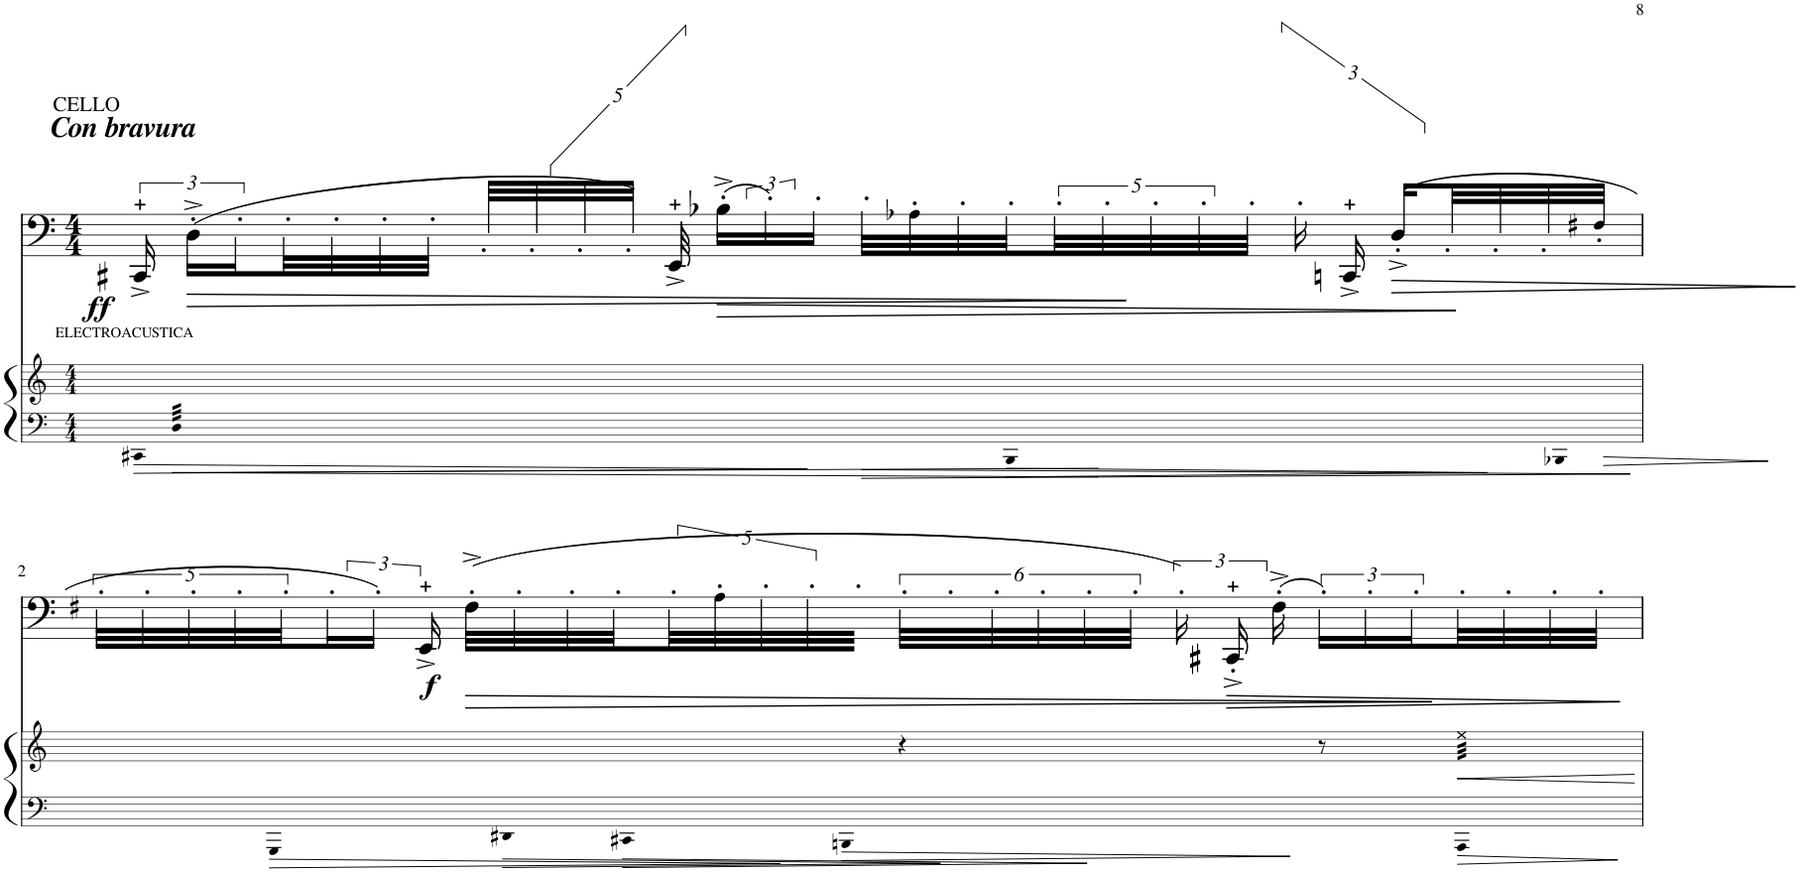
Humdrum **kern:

**kern	**kern	**dynam	**kern	**dynam
*part2	*part2	*part2	*part1	*part1
*staff3	*staff2	*staff2/3	*staff1	*staff1
*I"Piano	*	*	*I"Violonchelo	*
*I'Pno	*	*	*I'Vc	*
*stria5	*stria5	*	*	*
*clefF4	*clefG2	*	*clefF4	*
*k[]	*k[]	*	*k[]	*
*M4/4	*M4/4	*	*M4/4	*
=1	=1	=1	=1	=1
*^	*	*	*	*
!	!	!	!	!LO:TX:a:Bi:t=Con bravura	!
!	!	!	!	!LO:TX:a:t=CELLO	!
!	!	!LO:TX:a:t=ELECTROACUSTICA	!	!	!
!	!	!	!	!	!LO:DY:b
40ryy	32CC#XLLL	1ryy	.	24CC#X^/	ff
10D@80@	.	.	.	.	.
.	16ryy	.	.	.	.
!	!	!	!	!	!LO:HP:b
.	.	.	.	(24D'^\LL	>
.	.	.	.	24D'!\	.
*v	*v	*	*	*	*
8ryy	.	.	32D'!\L	.
.	.	.	32D'!\	.
.	.	.	32D'!\	.
.	.	.	32D'!\JJJ	.
8ryy	.	.	40D'!/LLL	.
.	.	.	40D'!/	.
.	.	.	40D'!/	.
.	.	.	40D'!/JJJ)	.
.	.	.	40EE^/	.
!	!	!	!	!LO:HP:b
8ryy	.	.	(24B-X'^\LL	>
.	.	.	24B-'!\)	.
.	.	.	24B-'!\JJ	.
4ryy	.	.	32B-'!\LLL	.
.	.	.	32A-X'!\	.
.	.	.	32A-'!\	.
*^	*	*	*	*
!	!	!	!LO:HP:b=2	!	!
.	32BBBJJJ	.	>	32A-'!\	.
.	4.ryy	.	.	40A-'!\	.
.	.	.	.	40A-'!\	.
.	.	.	.	40A-'!\	.
.	.	.	.	40A-'!\	.
.	.	.	.	40A-'!\JJJ	.
8ryy	.	.	.	24A-'!\	.
.	.	.	.	24CCn^/	.
!	!	!	!	!	!LO:HP:b
.	.	.	.	(24D'^/LL	>
40ryy	.	.	.	32D'!/L	.
40ryy	.	.	.	.	.
.	.	.	.	32D'!/	.
40ryy	.	.	.	.	.
.	.	.	.	32D'!/	.
40BBB-X	.	.	.	.	.
.	.	.	.	32F#X'!/JJJ	.
40ryy	.	.	.	.	.
*v	*v	*	*	*	*
.	.	.	.	] ] ]
!!LO:LB:g=z
=2	=2	=2	=2	=2
*^	*	*	*	*
1ryy	16.ryy	2ryy	.	40F#X'!\LLL	.
.	.	.	.	40F#'!\	.
.	.	.	.	40F#'!\	.
.	.	.	.	40F#'!\	.
.	32GGG	.	.	.	.
.	.	.	.	40F#'!\JJ	.
.	8ryy	.	.	24F#'!\L	.
.	.	.	.	24F#'!\JJ)	.
!	!	!	!	!	!LO:DY:b
.	.	.	.	24EE^/	f
!	!	!	!	!	!LO:HP:b
.	40ryy	.	.	(32F#'^\LLL	>
.	40DD#X	.	.	.	.
.	.	.	.	32F#'!\	.
.	40ryy	.	.	.	.
.	.	.	.	32F#'!\	.
.	40ryy	.	.	.	.
.	.	.	.	32F#'!\	.
.	40CC#XLLL	.	.	.	.
.	16.ryy	.	.	40F#'!\	.
.	.	.	.	40A'!\	.
.	.	.	.	40A'!\	.
.	.	.	.	40A'!\	.
.	32BBBn	.	.	.	.
.	.	.	.	40A'!JJJ	.
.	4.ryy	4r	.	48Fn'!\LLL	.
.	.	.	.	48F'!	.
.	.	.	.	48F'!\	.
.	.	.	.	48F'!\	.
.	.	.	.	48F'!\	.
.	.	.	.	48F'!\JJJ	.
.	.	.	.	24F'!\)	.
!	!	!	!	!	!LO:HP:b
.	.	.	.	24CC#X'^/	>
.	.	.	.	(24F'^\	.
.	.	8r	.	24F'!\LL)	.
.	.	.	.	24F'!\	.
.	.	.	.	24F'!\	.
!	!	!	!LO:HP:b	!	!
.	32AAAJJJ	8ee@64@	<	32F'!\L	.
.	16.ryy	.	.	32F'!\	.
.	.	.	.	32F'!\	.
.	.	.	.	32F'!\JJJ	.
*v	*v	*	*	*	*
.	.	[ ]	.	] ]
=	=	=	=	=
*-	*-	*-	*-	*-
